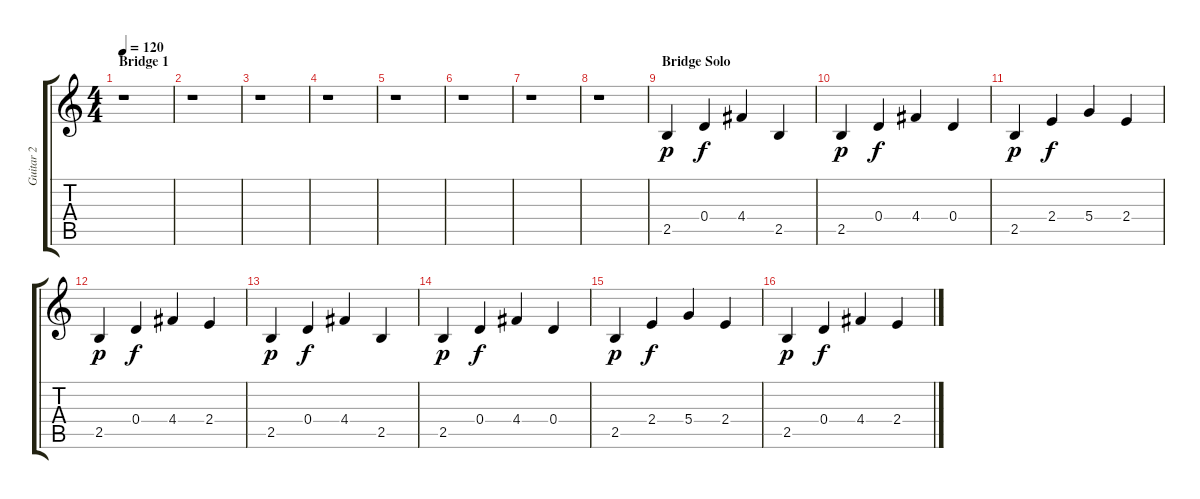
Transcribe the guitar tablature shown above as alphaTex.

\track ("Guitar 2" "Guitar 2") {instrument electricguitarclean}
\staff {score tabs}
\tuning (E4 B3 G3 D3 A2 E2) {hide}
\ts (4 4)
\section ("" "Bridge 1")
\tempo 120
\clef g2
\ks c
r.1{dy f} |
r.1 |
r.1 |
r.1 |
r.1 |
r.1 |
r.1 |
r.1 |
\section ("" "Bridge Solo")
2.5.4{dy p} 0.4.4{dy f} 4.4.4 2.5.4 |
2.5.4{dy p} 0.4.4{dy f} 4.4.4 0.4.4 |
2.5.4{dy p} 2.4.4{dy f} 5.4.4 2.4.4 |
2.5.4{dy p} 0.4.4{dy f} 4.4.4 2.4.4 |
2.5.4{dy p} 0.4.4{dy f} 4.4.4 2.5.4 |
2.5.4{dy p} 0.4.4{dy f} 4.4.4 0.4.4 |
2.5.4{dy p} 2.4.4{dy f} 5.4.4 2.4.4 |
2.5.4{dy p} 0.4.4{dy f} 4.4.4 2.4.4
